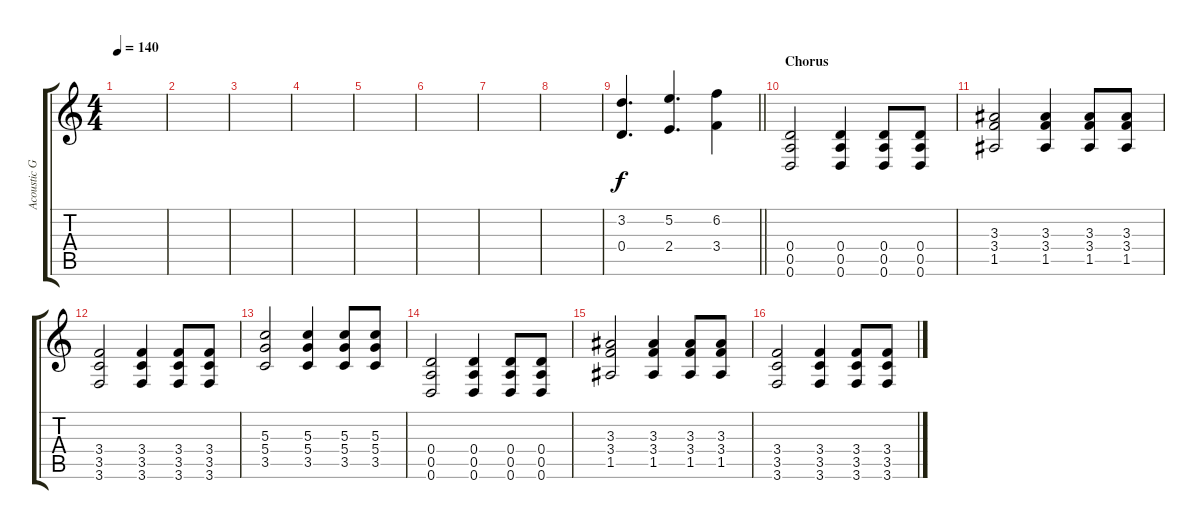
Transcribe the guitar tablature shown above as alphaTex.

\track ("Acoustic Guitar I" "Acoustic G") {instrument acousticguitarsteel}
\staff {score tabs}
\tuning (E4 B3 G3 D3 A2 D2) {hide}
\ts (4 4)
\tempo 140
\clef g2
\ks c
|
|
|
|
|
|
|
|
\barLineRight lightlight
(3.2 0.4).4{d} (5.2 2.4).4{d} (6.2 3.4).4 |
\section ("" "Chorus")
(0.4 0.5 0.6).2 (0.4 0.5 0.6).4 (0.4 0.5 0.6).8 (0.4 0.5 0.6).8 |
(3.3 3.4 1.5).2 (3.3 3.4 1.5).4 (3.3 3.4 1.5).8 (3.3 3.4 1.5).8 |
(3.4 3.5 3.6).2 (3.4 3.5 3.6).4 (3.4 3.5 3.6).8 (3.4 3.5 3.6).8 |
(5.3 5.4 3.5).2 (5.3 5.4 3.5).4 (5.3 5.4 3.5).8 (5.3 5.4 3.5).8 |
(0.4 0.5 0.6).2 (0.4 0.5 0.6).4 (0.4 0.5 0.6).8 (0.4 0.5 0.6).8 |
(3.3 3.4 1.5).2 (3.3 3.4 1.5).4 (3.3 3.4 1.5).8 (3.3 3.4 1.5).8 |
(3.4 3.5 3.6).2 (3.4 3.5 3.6).4 (3.4 3.5 3.6).8 (3.4 3.5 3.6).8
